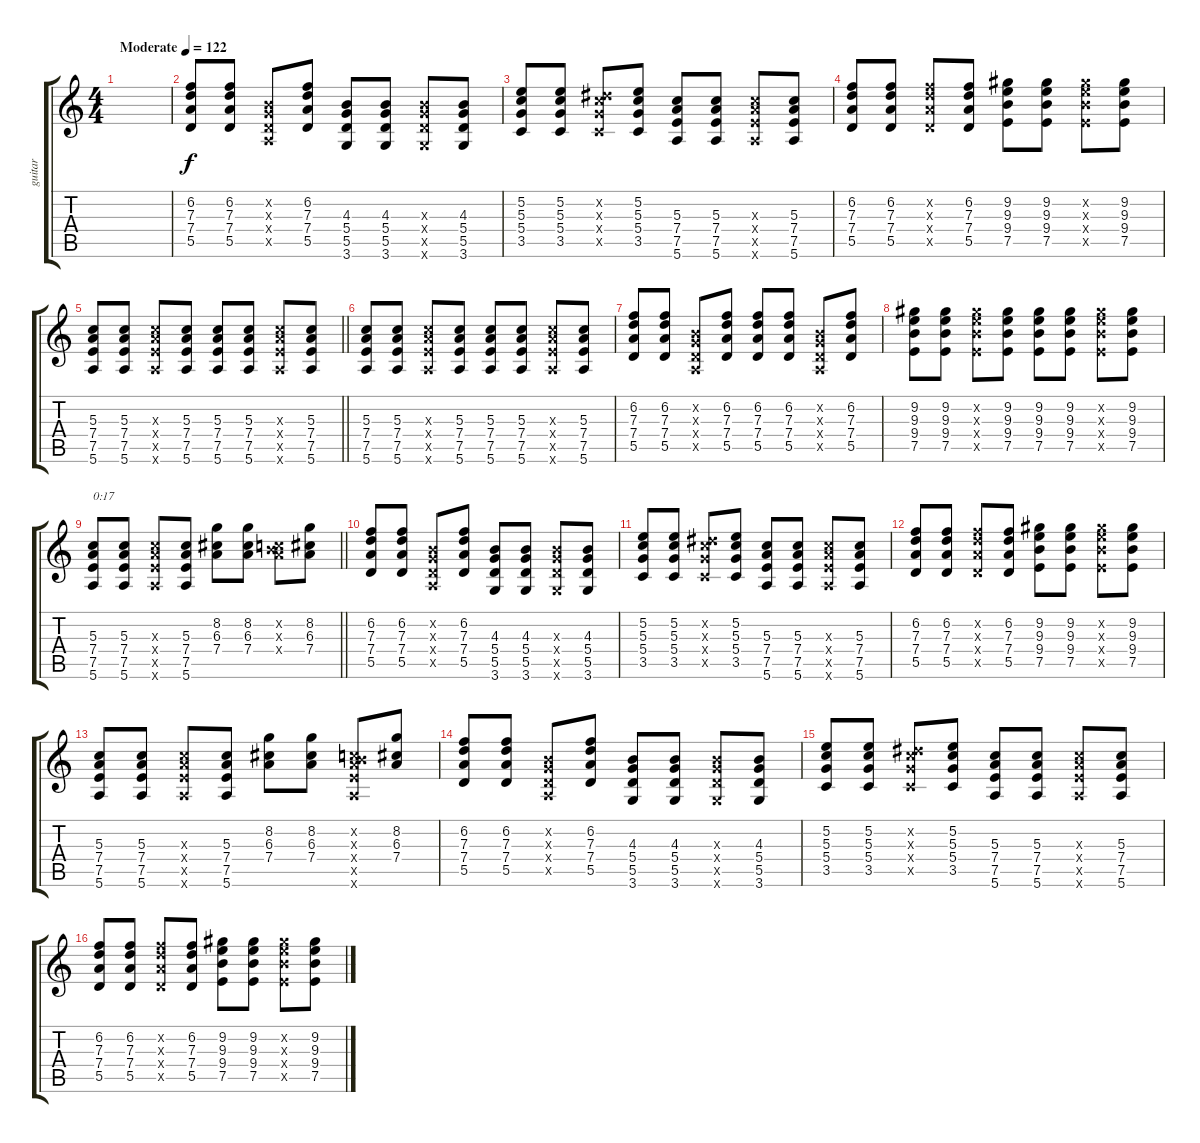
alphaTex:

\track ("guitar" "guitar") {instrument acousticguitarsteel}
\staff {score tabs}
\tuning (E4 B3 G3 D3 A2 E2) {hide}
\ts (4 4)
\tempo (122 "Moderate")
\clef g2
\ks c
|
(6.2 7.3 7.4 5.5).8 (6.2 7.3 7.4 5.5).8 (0.2{x} 0.3{x} 0.4{x} 0.5{x}).8 (6.2 7.3 7.4 5.5).8 (4.3 5.4 5.5 3.6).8 (4.3 5.4 5.5 3.6).8 (4.3{x} 5.4{x} 5.5{x} 3.6{x}).8 (4.3 5.4 5.5 3.6).8 |
(5.2 5.3 5.4 3.5).8 (5.2 5.3 5.4 3.5).8 (4.2{x} 5.3{x} 5.4{x} 3.5{x}).8 (5.2 5.3 5.4 3.5).8 (5.3 7.4 7.5 5.6).8 (5.3 7.4 7.5 5.6).8 (5.3{x} 7.4{x} 7.5{x} 5.6{x}).8 (5.3 7.4 7.5 5.6).8 |
(6.2 7.3 7.4 5.5).8 (6.2 7.3 7.4 5.5).8 (6.2{x} 7.3{x} 7.4{x} 5.5{x}).8 (6.2 7.3 7.4 5.5).8 (9.2 9.3 9.4 7.5).8 (9.2 9.3 9.4 7.5).8 (9.2{x} 9.3{x} 9.4{x} 7.5{x}).8 (9.2 9.3 9.4 7.5).8 |
\barLineRight lightlight
(5.3 7.4 7.5 5.6).8 (5.3 7.4 7.5 5.6).8 (5.3{x} 7.4{x} 7.5{x} 5.6{x}).8 (5.3 7.4 7.5 5.6).8 (5.3 7.4 7.5 5.6).8 (5.3 7.4 7.5 5.6).8 (5.3{x} 7.4{x} 7.5{x} 5.6{x}).8 (5.3 7.4 7.5 5.6).8 |
(5.3 7.4 7.5 5.6).8 (5.3 7.4 7.5 5.6).8 (5.3{x} 7.4{x} 7.5{x} 5.6{x}).8 (5.3 7.4 7.5 5.6).8 (5.3 7.4 7.5 5.6).8 (5.3 7.4 7.5 5.6).8 (5.3{x} 7.4{x} 7.5{x} 5.6{x}).8 (5.3 7.4 7.5 5.6).8 |
(6.2 7.3 7.4 5.5).8 (6.2 7.3 7.4 5.5).8 (0.2{x} 0.3{x} 0.4{x} 0.5{x}).8 (6.2 7.3 7.4 5.5).8 (6.2 7.3 7.4 5.5).8 (6.2 7.3 7.4 5.5).8 (0.2{x} 0.3{x} 0.4{x} 0.5{x}).8 (6.2 7.3 7.4 5.5).8 |
(9.2 9.3 9.4 7.5).8 (9.2 9.3 9.4 7.5).8 (9.2{x} 9.3{x} 9.4{x} 7.5{x}).8 (9.2 9.3 9.4 7.5).8 (9.2 9.3 9.4 7.5).8 (9.2 9.3 9.4 7.5).8 (9.2{x} 9.3{x} 9.4{x} 7.5{x}).8 (9.2 9.3 9.4 7.5).8 |
\barLineRight lightlight
(5.3 7.4 7.5 5.6).8{txt "0:17"} (5.3 7.4 7.5 5.6).8 (5.3{x} 7.4{x} 7.5{x} 5.6{x}).8 (5.3 7.4 7.5 5.6).8 (8.2 6.3 7.4).8 (8.2 6.3 7.4).8 (0.2{x} 5.3{x} 7.4{x}).8 (8.2 6.3 7.4).8 |
(6.2 7.3 7.4 5.5).8 (6.2 7.3 7.4 5.5).8 (0.2{x} 0.3{x} 0.4{x} 0.5{x}).8 (6.2 7.3 7.4 5.5).8 (4.3 5.4 5.5 3.6).8 (4.3 5.4 5.5 3.6).8 (4.3{x} 5.4{x} 5.5{x} 3.6{x}).8 (4.3 5.4 5.5 3.6).8 |
(5.2 5.3 5.4 3.5).8 (5.2 5.3 5.4 3.5).8 (4.2{x} 5.3{x} 5.4{x} 3.5{x}).8 (5.2 5.3 5.4 3.5).8 (5.3 7.4 7.5 5.6).8 (5.3 7.4 7.5 5.6).8 (5.3{x} 7.4{x} 7.5{x} 5.6{x}).8 (5.3 7.4 7.5 5.6).8 |
(6.2 7.3 7.4 5.5).8 (6.2 7.3 7.4 5.5).8 (6.2{x} 7.3{x} 7.4{x} 5.5{x}).8 (6.2 7.3 7.4 5.5).8 (9.2 9.3 9.4 7.5).8 (9.2 9.3 9.4 7.5).8 (9.2{x} 9.3{x} 9.4{x} 7.5{x}).8 (9.2 9.3 9.4 7.5).8 |
(5.3 7.4 7.5 5.6).8 (5.3 7.4 7.5 5.6).8 (5.3{x} 7.4{x} 7.5{x} 5.6{x}).8 (5.3 7.4 7.5 5.6).8 (8.2 6.3 7.4).8 (8.2 6.3 7.4).8 (0.2{x} 5.3{x} 7.4{x} 7.5{x} 5.6{x}).8 (8.2 6.3 7.4).8 |
(6.2 7.3 7.4 5.5).8 (6.2 7.3 7.4 5.5).8 (0.2{x} 0.3{x} 0.4{x} 0.5{x}).8 (6.2 7.3 7.4 5.5).8 (4.3 5.4 5.5 3.6).8 (4.3 5.4 5.5 3.6).8 (4.3{x} 5.4{x} 5.5{x} 3.6{x}).8 (4.3 5.4 5.5 3.6).8 |
(5.2 5.3 5.4 3.5).8 (5.2 5.3 5.4 3.5).8 (4.2{x} 5.3{x} 5.4{x} 3.5{x}).8 (5.2 5.3 5.4 3.5).8 (5.3 7.4 7.5 5.6).8 (5.3 7.4 7.5 5.6).8 (5.3{x} 7.4{x} 7.5{x} 5.6{x}).8 (5.3 7.4 7.5 5.6).8 |
(6.2 7.3 7.4 5.5).8 (6.2 7.3 7.4 5.5).8 (6.2{x} 7.3{x} 7.4{x} 5.5{x}).8 (6.2 7.3 7.4 5.5).8 (9.2 9.3 9.4 7.5).8 (9.2 9.3 9.4 7.5).8 (9.2{x} 9.3{x} 9.4{x} 7.5{x}).8 (9.2 9.3 9.4 7.5).8
